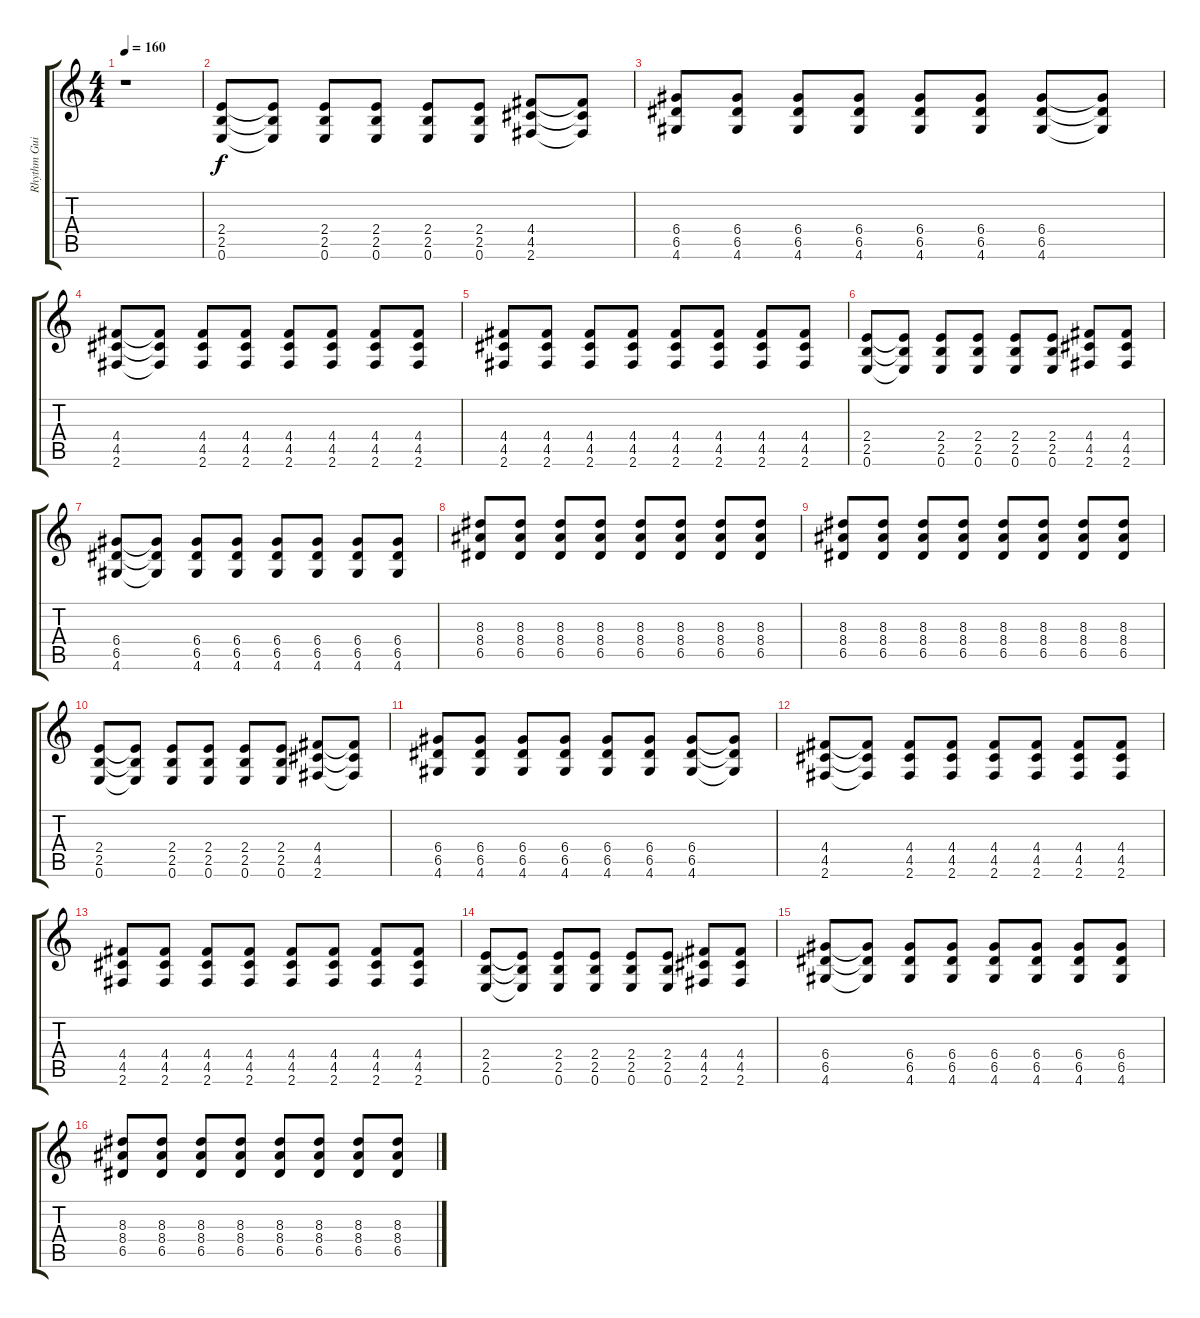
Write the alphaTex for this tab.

\track ("Rhythm Guitar" "Rhythm Gui") {instrument overdrivenguitar}
\staff {score tabs}
\tuning (E4 B3 G3 D3 A2 E2) {hide}
\ts (4 4)
\tempo 160
\clef g2
\ks c
r.1{dy f} |
(2.4 2.5 0.6).8 (2.4{t} 2.5{t} 0.6{t}).8 (2.4 2.5 0.6).8 (2.4 2.5 0.6).8 (2.4 2.5 0.6).8 (2.4 2.5 0.6).8 (4.4 4.5 2.6).8 (4.4{t} 4.5{t} 2.6{t}).8 |
(6.4 6.5 4.6).8 (6.4 6.5 4.6).8 (6.4 6.5 4.6).8 (6.4 6.5 4.6).8 (6.4 6.5 4.6).8 (6.4 6.5 4.6).8 (6.4 6.5 4.6).8 (6.4{t} 6.5{t} 4.6{t}).8 |
(4.4 4.5 2.6).8 (4.4{t} 4.5{t} 2.6{t}).8 (4.4 4.5 2.6).8 (4.4 4.5 2.6).8 (4.4 4.5 2.6).8 (4.4 4.5 2.6).8 (4.4 4.5 2.6).8 (4.4 4.5 2.6).8 |
(4.4 4.5 2.6).8 (4.4 4.5 2.6).8 (4.4 4.5 2.6).8 (4.4 4.5 2.6).8 (4.4 4.5 2.6).8 (4.4 4.5 2.6).8 (4.4 4.5 2.6).8 (4.4 4.5 2.6).8 |
(2.4 2.5 0.6).8 (2.4{t} 2.5{t} 0.6{t}).8 (2.4 2.5 0.6).8 (2.4 2.5 0.6).8 (2.4 2.5 0.6).8 (2.4 2.5 0.6).8 (4.4 4.5 2.6).8 (4.4 4.5 2.6).8 |
(6.4 6.5 4.6).8 (6.4{t} 6.5{t} 4.6{t}).8 (6.4 6.5 4.6).8 (6.4 6.5 4.6).8 (6.4 6.5 4.6).8 (6.4 6.5 4.6).8 (6.4 6.5 4.6).8 (6.4 6.5 4.6).8 |
(8.3 8.4 6.5).8 (8.3 8.4 6.5).8 (8.3 8.4 6.5).8 (8.3 8.4 6.5).8 (8.3 8.4 6.5).8 (8.3 8.4 6.5).8 (8.3 8.4 6.5).8 (8.3 8.4 6.5).8 |
(8.3 8.4 6.5).8 (8.3 8.4 6.5).8 (8.3 8.4 6.5).8 (8.3 8.4 6.5).8 (8.3 8.4 6.5).8 (8.3 8.4 6.5).8 (8.3 8.4 6.5).8 (8.3 8.4 6.5).8 |
(2.4 2.5 0.6).8 (2.4{t} 2.5{t} 0.6{t}).8 (2.4 2.5 0.6).8 (2.4 2.5 0.6).8 (2.4 2.5 0.6).8 (2.4 2.5 0.6).8 (4.4 4.5 2.6).8 (4.4{t} 4.5{t} 2.6{t}).8 |
(6.4 6.5 4.6).8 (6.4 6.5 4.6).8 (6.4 6.5 4.6).8 (6.4 6.5 4.6).8 (6.4 6.5 4.6).8 (6.4 6.5 4.6).8 (6.4 6.5 4.6).8 (6.4{t} 6.5{t} 4.6{t}).8 |
(4.4 4.5 2.6).8 (4.4{t} 4.5{t} 2.6{t}).8 (4.4 4.5 2.6).8 (4.4 4.5 2.6).8 (4.4 4.5 2.6).8 (4.4 4.5 2.6).8 (4.4 4.5 2.6).8 (4.4 4.5 2.6).8 |
(4.4 4.5 2.6).8 (4.4 4.5 2.6).8 (4.4 4.5 2.6).8 (4.4 4.5 2.6).8 (4.4 4.5 2.6).8 (4.4 4.5 2.6).8 (4.4 4.5 2.6).8 (4.4 4.5 2.6).8 |
(2.4 2.5 0.6).8 (2.4{t} 2.5{t} 0.6{t}).8 (2.4 2.5 0.6).8 (2.4 2.5 0.6).8 (2.4 2.5 0.6).8 (2.4 2.5 0.6).8 (4.4 4.5 2.6).8 (4.4 4.5 2.6).8 |
(6.4 6.5 4.6).8 (6.4{t} 6.5{t} 4.6{t}).8 (6.4 6.5 4.6).8 (6.4 6.5 4.6).8 (6.4 6.5 4.6).8 (6.4 6.5 4.6).8 (6.4 6.5 4.6).8 (6.4 6.5 4.6).8 |
(8.3 8.4 6.5).8 (8.3 8.4 6.5).8 (8.3 8.4 6.5).8 (8.3 8.4 6.5).8 (8.3 8.4 6.5).8 (8.3 8.4 6.5).8 (8.3 8.4 6.5).8 (8.3 8.4 6.5).8
